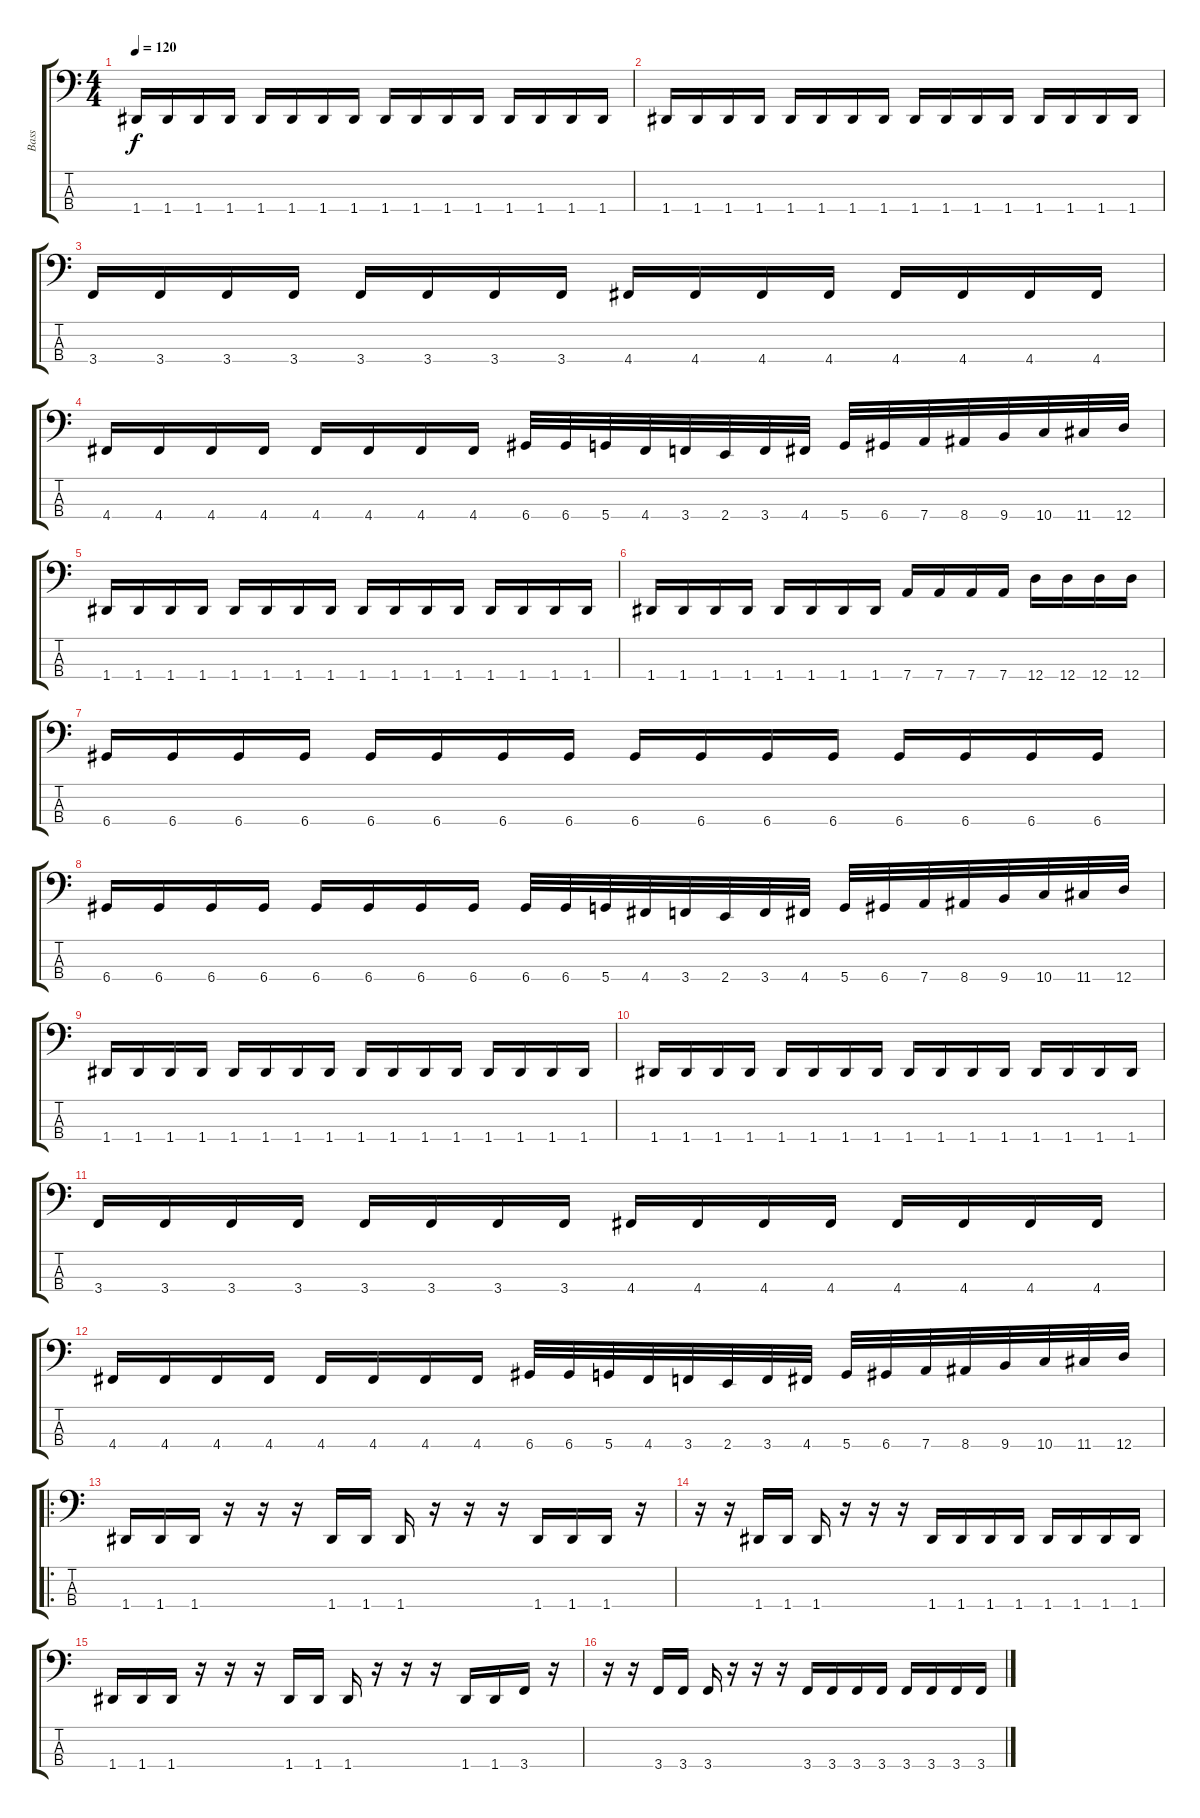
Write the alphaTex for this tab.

\track ("Bass" "Bass") {instrument electricbasspick}
\staff {score tabs}
\tuning (F2 C2 G1 D1) {hide}
\ts (4 4)
\tempo 120
\clef f4
\ks c
1.4.16{dy f} 1.4.16 1.4.16 1.4.16 1.4.16 1.4.16 1.4.16 1.4.16 1.4.16 1.4.16 1.4.16 1.4.16 1.4.16 1.4.16 1.4.16 1.4.16 |
1.4.16 1.4.16 1.4.16 1.4.16 1.4.16 1.4.16 1.4.16 1.4.16 1.4.16 1.4.16 1.4.16 1.4.16 1.4.16 1.4.16 1.4.16 1.4.16 |
3.4.16 3.4.16 3.4.16 3.4.16 3.4.16 3.4.16 3.4.16 3.4.16 4.4.16 4.4.16 4.4.16 4.4.16 4.4.16 4.4.16 4.4.16 4.4.16 |
4.4.16 4.4.16 4.4.16 4.4.16 4.4.16 4.4.16 4.4.16 4.4.16 6.4.32 6.4.32 5.4.32 4.4.32 3.4.32 2.4.32 3.4.32 4.4.32 5.4.32 6.4.32 7.4.32 8.4.32 9.4.32 10.4.32 11.4.32 12.4.32 |
1.4.16 1.4.16 1.4.16 1.4.16 1.4.16 1.4.16 1.4.16 1.4.16 1.4.16 1.4.16 1.4.16 1.4.16 1.4.16 1.4.16 1.4.16 1.4.16 |
1.4.16 1.4.16 1.4.16 1.4.16 1.4.16 1.4.16 1.4.16 1.4.16 7.4.16 7.4.16 7.4.16 7.4.16 12.4.16 12.4.16 12.4.16 12.4.16 |
6.4.16 6.4.16 6.4.16 6.4.16 6.4.16 6.4.16 6.4.16 6.4.16 6.4.16 6.4.16 6.4.16 6.4.16 6.4.16 6.4.16 6.4.16 6.4.16 |
6.4.16 6.4.16 6.4.16 6.4.16 6.4.16 6.4.16 6.4.16 6.4.16 6.4.32 6.4.32 5.4.32 4.4.32 3.4.32 2.4.32 3.4.32 4.4.32 5.4.32 6.4.32 7.4.32 8.4.32 9.4.32 10.4.32 11.4.32 12.4.32 |
1.4.16 1.4.16 1.4.16 1.4.16 1.4.16 1.4.16 1.4.16 1.4.16 1.4.16 1.4.16 1.4.16 1.4.16 1.4.16 1.4.16 1.4.16 1.4.16 |
1.4.16 1.4.16 1.4.16 1.4.16 1.4.16 1.4.16 1.4.16 1.4.16 1.4.16 1.4.16 1.4.16 1.4.16 1.4.16 1.4.16 1.4.16 1.4.16 |
3.4.16 3.4.16 3.4.16 3.4.16 3.4.16 3.4.16 3.4.16 3.4.16 4.4.16 4.4.16 4.4.16 4.4.16 4.4.16 4.4.16 4.4.16 4.4.16 |
4.4.16 4.4.16 4.4.16 4.4.16 4.4.16 4.4.16 4.4.16 4.4.16 6.4.32 6.4.32 5.4.32 4.4.32 3.4.32 2.4.32 3.4.32 4.4.32 5.4.32 6.4.32 7.4.32 8.4.32 9.4.32 10.4.32 11.4.32 12.4.32 |
\ro
1.4.16 1.4.16 1.4.16 r.16 r.16 r.16 1.4.16 1.4.16 1.4.16 r.16 r.16 r.16 1.4.16 1.4.16 1.4.16 r.16 |
r.16 r.16 1.4.16 1.4.16 1.4.16 r.16 r.16 r.16 1.4.16 1.4.16 1.4.16 1.4.16 1.4.16 1.4.16 1.4.16 1.4.16 |
1.4.16 1.4.16 1.4.16 r.16 r.16 r.16 1.4.16 1.4.16 1.4.16 r.16 r.16 r.16 1.4.16 1.4.16 3.4.16 r.16 |
r.16 r.16 3.4.16 3.4.16 3.4.16 r.16 r.16 r.16 3.4.16 3.4.16 3.4.16 3.4.16 3.4.16 3.4.16 3.4.16 3.4.16
